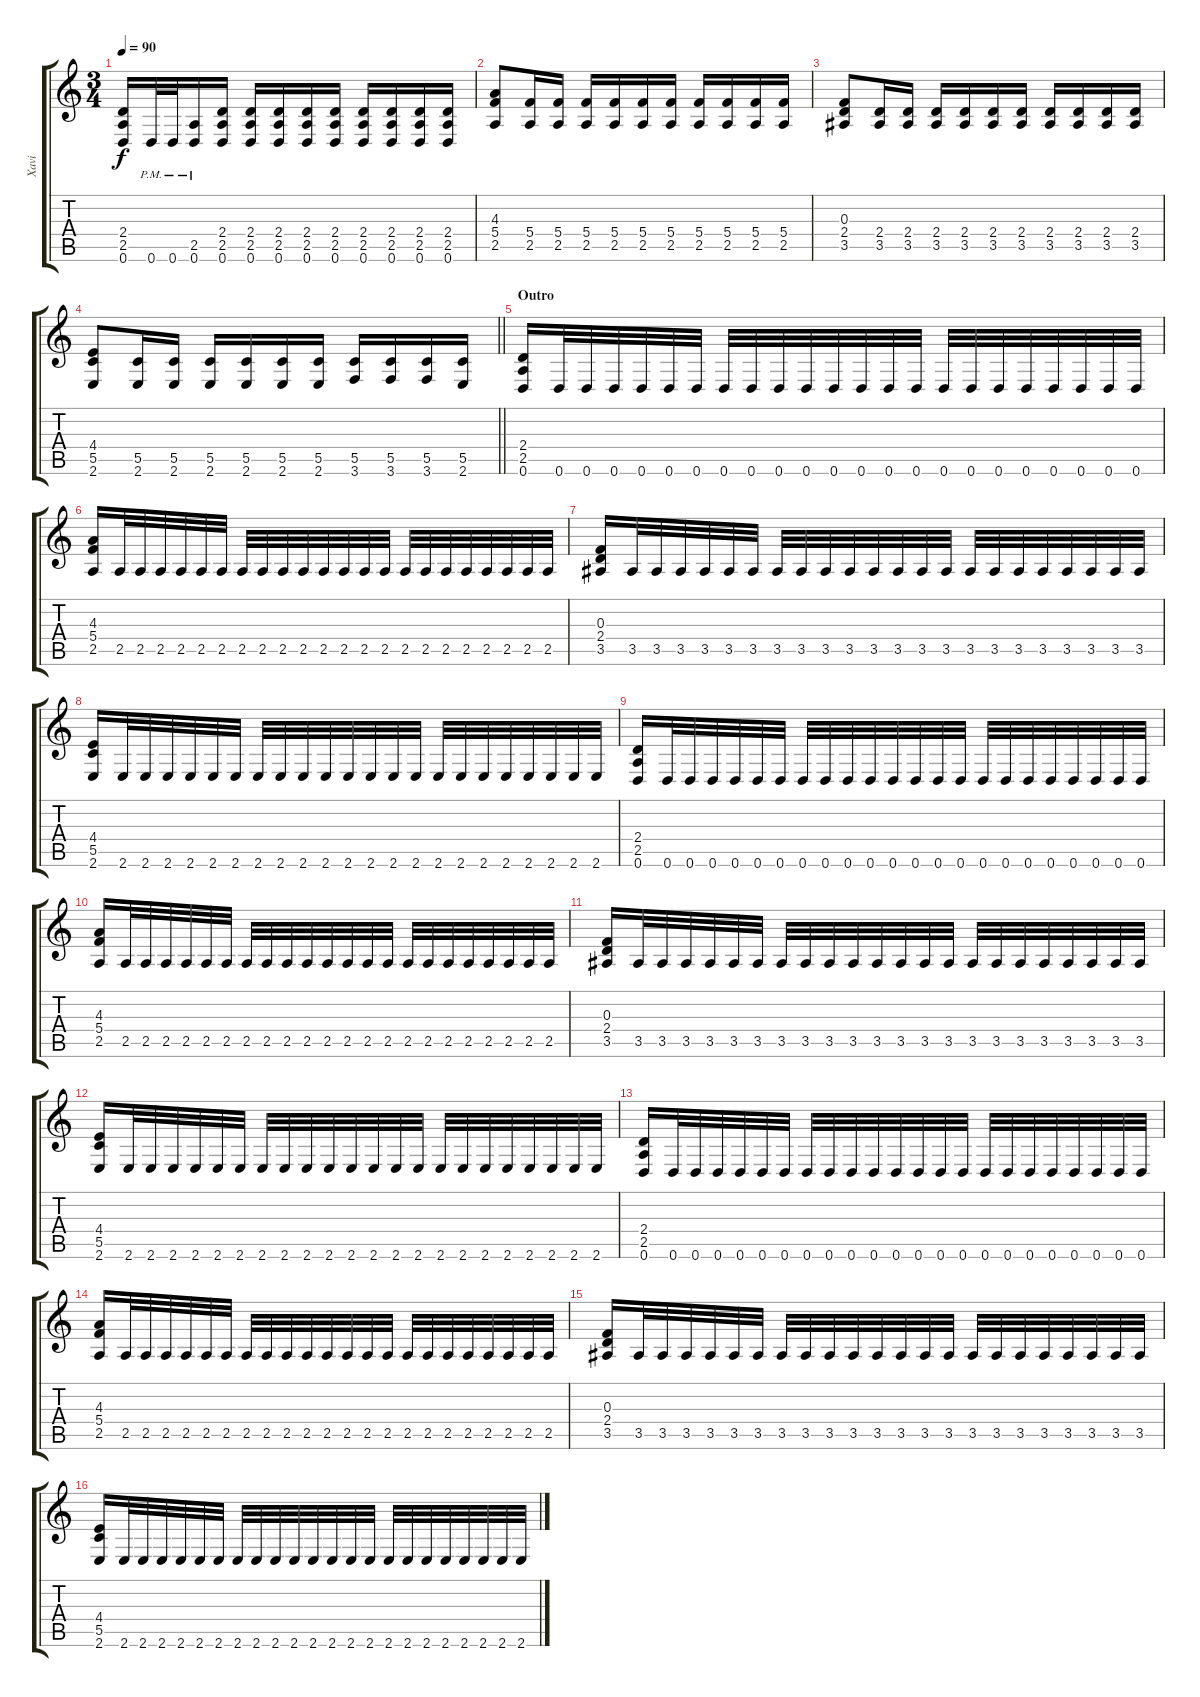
\track ("Xavi" "Xavi") {instrument distortionguitar}
\staff {score tabs}
\tuning (D4 A3 F3 C3 G2 D2) {hide}
\ts (3 4)
\tempo 90
\clef g2
\ks c
(2.4 2.5 0.6).16{dy f} 0.6{pm}.32 0.6{pm}.32 (2.5{pm} 0.6{pm}).16 (2.4 2.5 0.6).16 (2.4 2.5 0.6).16 (2.4 2.5 0.6).16 (2.4 2.5 0.6).16 (2.4 2.5 0.6).16 (2.4 2.5 0.6).16 (2.4 2.5 0.6).16 (2.4 2.5 0.6).16 (2.4 2.5 0.6).16 |
(4.3 5.4 2.5).8 (5.4 2.5).16 (5.4 2.5).16 (5.4 2.5).16 (5.4 2.5).16 (5.4 2.5).16 (5.4 2.5).16 (5.4 2.5).16 (5.4 2.5).16 (5.4 2.5).16 (5.4 2.5).16 |
(0.3 2.4 3.5).8 (2.4 3.5).16 (2.4 3.5).16 (2.4 3.5).16 (2.4 3.5).16 (2.4 3.5).16 (2.4 3.5).16 (2.4 3.5).16 (2.4 3.5).16 (2.4 3.5).16 (2.4 3.5).16 |
\barLineRight lightlight
(4.4 5.5 2.6).8 (5.5 2.6).16 (5.5 2.6).16 (5.5 2.6).16 (5.5 2.6).16 (5.5 2.6).16 (5.5 2.6).16 (5.5 3.6).16 (5.5 3.6).16 (5.5 3.6).16 (5.5 2.6).16 |
\section ("" "Outro")
(2.4 2.5 0.6).16 0.6.32 0.6.32 0.6.32 0.6.32 0.6.32 0.6.32 0.6.32 0.6.32 0.6.32 0.6.32 0.6.32 0.6.32 0.6.32 0.6.32 0.6.32 0.6.32 0.6.32 0.6.32 0.6.32 0.6.32 0.6.32 0.6.32 |
(4.3 5.4 2.5).16 2.5.32 2.5.32 2.5.32 2.5.32 2.5.32 2.5.32 2.5.32 2.5.32 2.5.32 2.5.32 2.5.32 2.5.32 2.5.32 2.5.32 2.5.32 2.5.32 2.5.32 2.5.32 2.5.32 2.5.32 2.5.32 2.5.32 |
(0.3 2.4 3.5).16 3.5.32 3.5.32 3.5.32 3.5.32 3.5.32 3.5.32 3.5.32 3.5.32 3.5.32 3.5.32 3.5.32 3.5.32 3.5.32 3.5.32 3.5.32 3.5.32 3.5.32 3.5.32 3.5.32 3.5.32 3.5.32 3.5.32 |
(4.4 5.5 2.6).16 2.6.32 2.6.32 2.6.32 2.6.32 2.6.32 2.6.32 2.6.32 2.6.32 2.6.32 2.6.32 2.6.32 2.6.32 2.6.32 2.6.32 2.6.32 2.6.32 2.6.32 2.6.32 2.6.32 2.6.32 2.6.32 2.6.32 |
(2.4 2.5 0.6).16 0.6.32 0.6.32 0.6.32 0.6.32 0.6.32 0.6.32 0.6.32 0.6.32 0.6.32 0.6.32 0.6.32 0.6.32 0.6.32 0.6.32 0.6.32 0.6.32 0.6.32 0.6.32 0.6.32 0.6.32 0.6.32 0.6.32 |
(4.3 5.4 2.5).16 2.5.32 2.5.32 2.5.32 2.5.32 2.5.32 2.5.32 2.5.32 2.5.32 2.5.32 2.5.32 2.5.32 2.5.32 2.5.32 2.5.32 2.5.32 2.5.32 2.5.32 2.5.32 2.5.32 2.5.32 2.5.32 2.5.32 |
(0.3 2.4 3.5).16 3.5.32 3.5.32 3.5.32 3.5.32 3.5.32 3.5.32 3.5.32 3.5.32 3.5.32 3.5.32 3.5.32 3.5.32 3.5.32 3.5.32 3.5.32 3.5.32 3.5.32 3.5.32 3.5.32 3.5.32 3.5.32 3.5.32 |
(4.4 5.5 2.6).16 2.6.32 2.6.32 2.6.32 2.6.32 2.6.32 2.6.32 2.6.32 2.6.32 2.6.32 2.6.32 2.6.32 2.6.32 2.6.32 2.6.32 2.6.32 2.6.32 2.6.32 2.6.32 2.6.32 2.6.32 2.6.32 2.6.32 |
(2.4 2.5 0.6).16 0.6.32 0.6.32 0.6.32 0.6.32 0.6.32 0.6.32 0.6.32 0.6.32 0.6.32 0.6.32 0.6.32 0.6.32 0.6.32 0.6.32 0.6.32 0.6.32 0.6.32 0.6.32 0.6.32 0.6.32 0.6.32 0.6.32 |
(4.3 5.4 2.5).16 2.5.32 2.5.32 2.5.32 2.5.32 2.5.32 2.5.32 2.5.32 2.5.32 2.5.32 2.5.32 2.5.32 2.5.32 2.5.32 2.5.32 2.5.32 2.5.32 2.5.32 2.5.32 2.5.32 2.5.32 2.5.32 2.5.32 |
(0.3 2.4 3.5).16 3.5.32 3.5.32 3.5.32 3.5.32 3.5.32 3.5.32 3.5.32 3.5.32 3.5.32 3.5.32 3.5.32 3.5.32 3.5.32 3.5.32 3.5.32 3.5.32 3.5.32 3.5.32 3.5.32 3.5.32 3.5.32 3.5.32 |
(4.4 5.5 2.6).16 2.6.32 2.6.32 2.6.32 2.6.32 2.6.32 2.6.32 2.6.32 2.6.32 2.6.32 2.6.32 2.6.32 2.6.32 2.6.32 2.6.32 2.6.32 2.6.32 2.6.32 2.6.32 2.6.32 2.6.32 2.6.32 2.6.32
